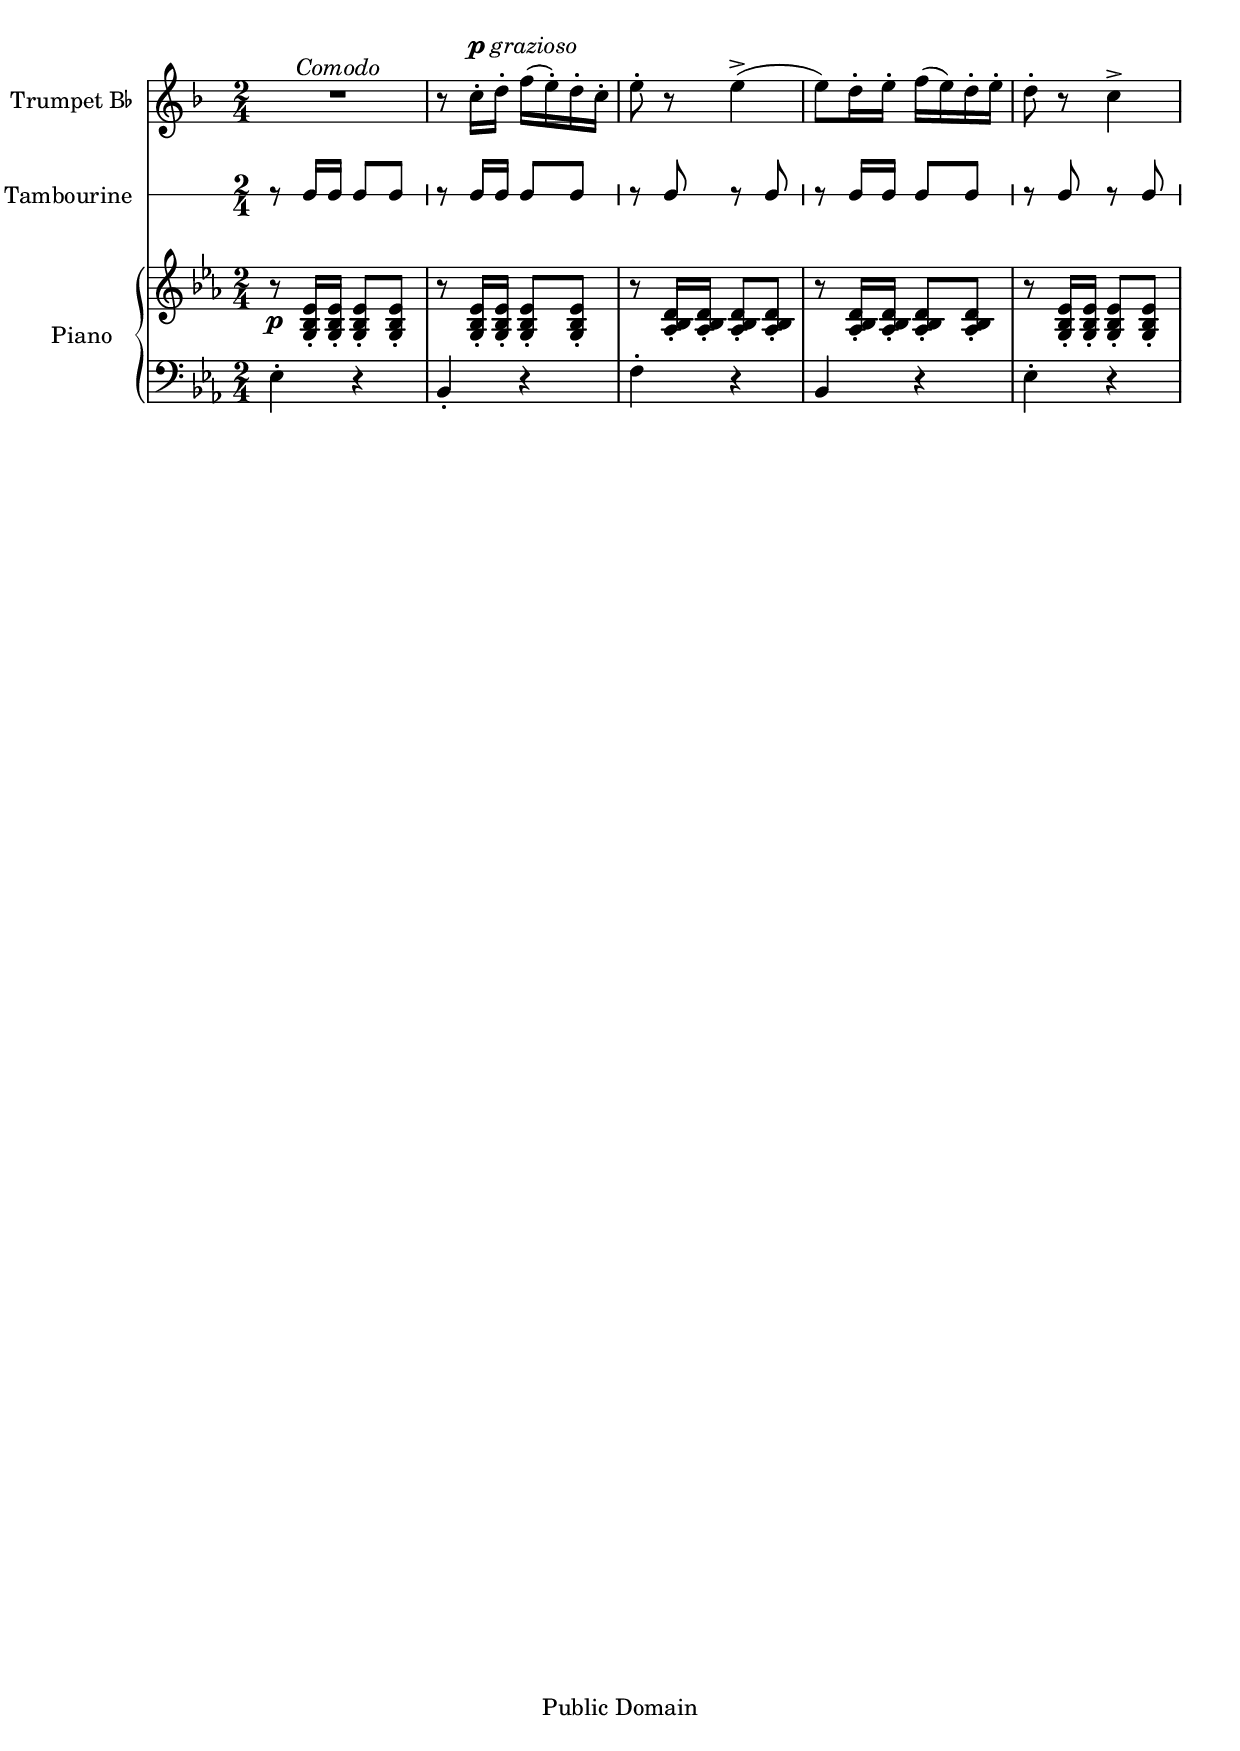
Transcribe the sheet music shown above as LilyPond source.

% DO NOT EDIT this file manually; it is automatically
% generated from Documentation/snippets/new
% Make any changes in Documentation/snippets/new/
% and then run scripts/auxiliar/makelsr.py
%
% This file is in the public domain.
%% Note: this file works from version 2.16.0
\version "2.16.0"
\include "catalan.ly"

\header {
  lsrtags = "headword"
  texidoc = ""
  doctitle = "headword"
} % begin verbatim


\header {
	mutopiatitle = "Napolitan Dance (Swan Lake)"
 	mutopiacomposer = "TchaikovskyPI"
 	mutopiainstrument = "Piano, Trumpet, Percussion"
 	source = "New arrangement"
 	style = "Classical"
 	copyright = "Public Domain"
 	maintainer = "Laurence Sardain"
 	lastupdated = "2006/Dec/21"
%	title = "Le Lac des Cygnes"
%	subtitle = "Danse Napolitaine"
%	composer = "Piotr Ilitch Tchaïkovski"
%	arranger = "arr. Laurence Sardain"
%       footer = "Mutopia-2006/12/22-896"
}

trompette = \relative do'' {
  \clef treble
  \key mib \major
  \time 2/4
  R2^\markup { \italic Comodo } |
  r8 \once \override TextScript #'padding = #2.0
  sib16-.^\markup {\dynamic p \italic grazioso} do-. mib( re)-. do-. sib-. |
  re8-. r8 re4->( |
  re8) do16-. re-. mib( re) do-. re-. |
  do8-. r8 sib4-> |
}

tambourin = \relative do' {
  \time 2/4
  r8 do16 do do8 do |
  r8 do16 do do8 do |
  r8 do r do |
  r8 do16 do do8 do |
  r8 do r do |
}

tambourinMidi = \drummode {
  \time 2/4
  r8 tamb16 tamb tamb8 tamb |
  r8 tamb16 tamb tamb8 tamb |
  r8 tamb r tamb |
  r8 tamb16 tamb tamb8 tamb |
  r8 tamb r tamb |
}

upper = \relative do' {
  \clef treble
  \key mib \major
  \time 2/4
  r8\p <sol sib mib>16-. <sol sib mib>-. <sol sib mib>8-. <sol sib mib>-. |
  r8 <sol sib mib>16-. <sol sib mib>-. <sol sib mib>8-. <sol sib mib>-. |
  r8 <lab sib re>16-. <lab sib re>-. <lab sib re>8-. <lab sib re>-. |
  r8 <lab sib re>16-. <lab sib re>-. <lab sib re>8-. <lab sib re>-. |
  r8 <sol sib mib>16-. <sol sib mib>-. <sol sib mib>8-. <sol sib mib>-. |
}

lower = \relative do {
  \clef bass
  \key mib \major
  \time 2/4
  mib4-. r4 |
  sib-. r |
  fa'-. r |
  sib, r |
  mib4-. r4 |
}


\score {
  <<
    \context Staff = "trumpet" <<
      \set Staff.instrumentName = \markup { "Trumpet" \concat{ B \teeny \raise #0.4 \flat } }
      \transpose sib do'
      \trompette
    >>
    \context RhythmicStaff = "tambourin" <<
      \set Staff.instrumentName = "Tambourine"
      \tambourin
    >>
    \context PianoStaff = "prima" <<
      \set PianoStaff.instrumentName = "Piano  "
      \context Staff = "uppera" \upper
      \context Staff = "lowera" \lower
    >>
  >>
  \layout { }
}
\score {
  <<
    \context Staff = "trumpet" {
      \set Staff.midiInstrument = "trumpet"
      \trompette
    }
    \context DrumStaff = "tambourin" {
      \tambourinMidi
    }
    \context Staff = "piano" <<
      \upper
      \lower
    >>
  >>
  \midi {
    \tempo 4 = 72
  }
}
